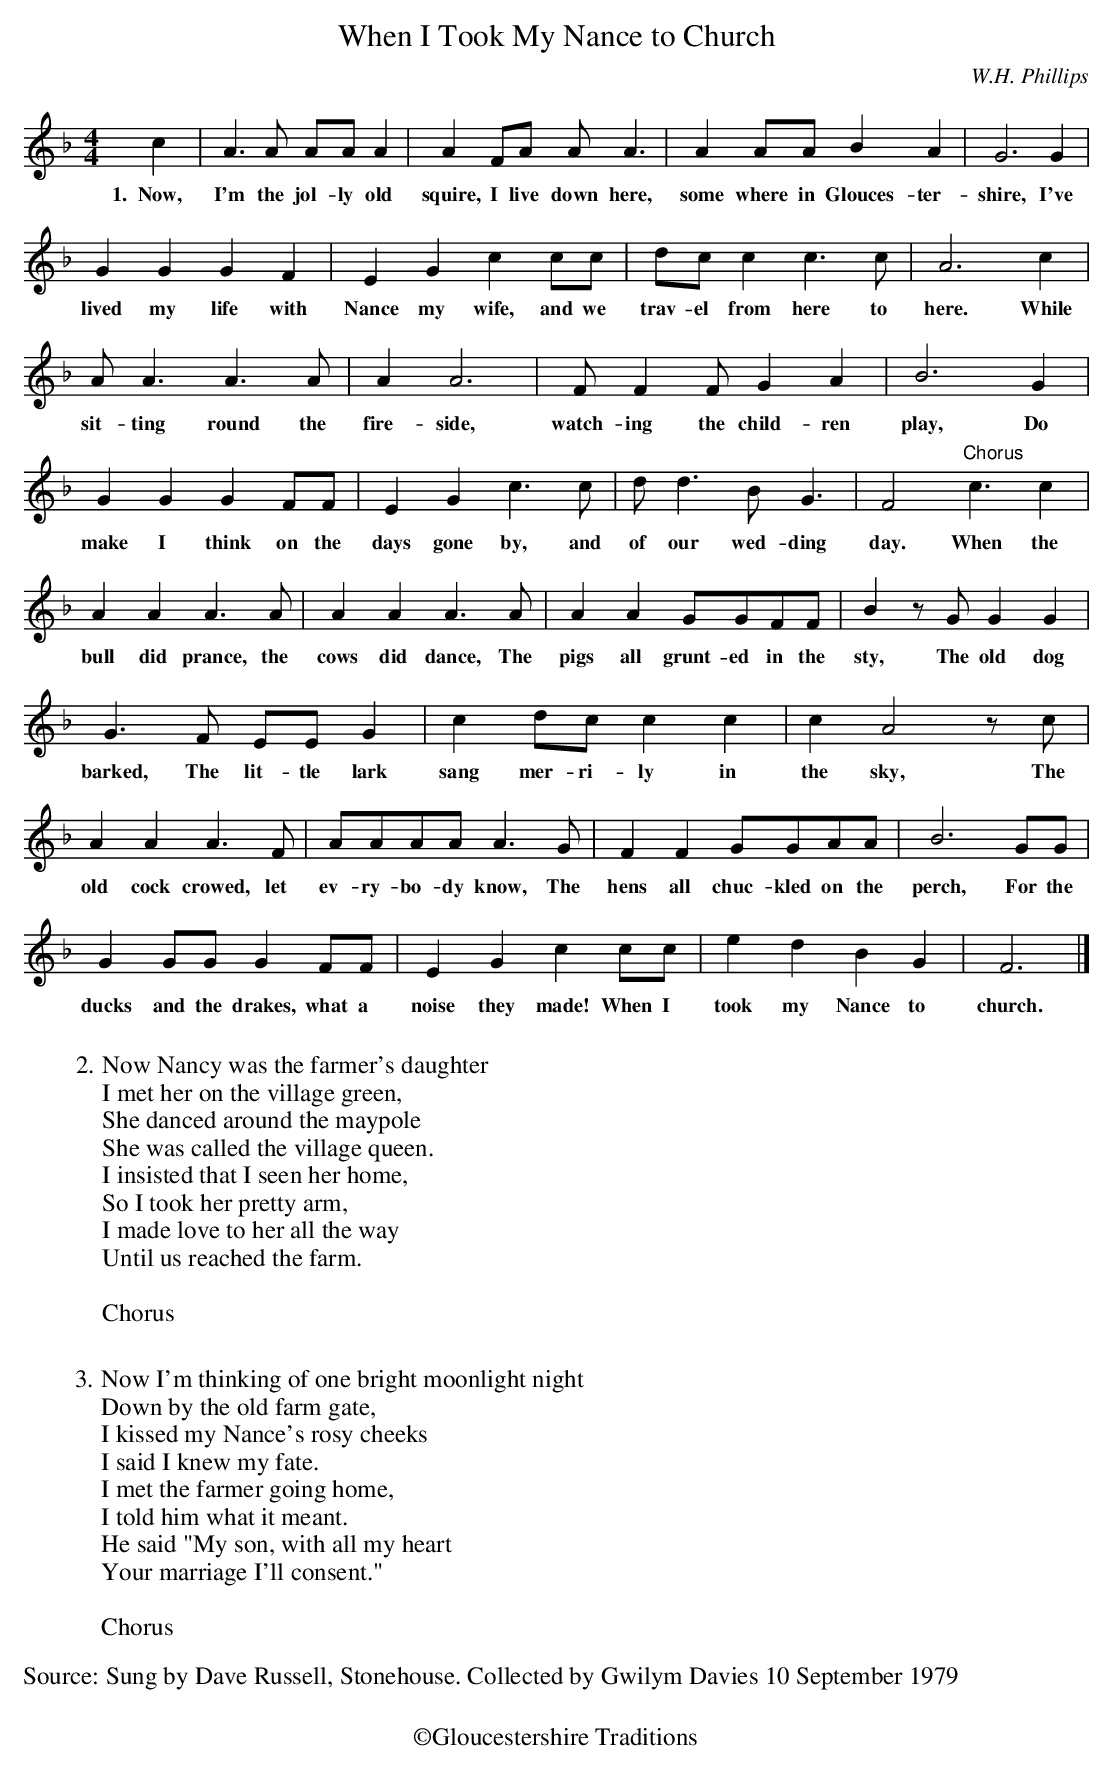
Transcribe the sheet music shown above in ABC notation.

X:1
T:When I Took My Nance to Church
C:W.H. Phillips
M:4/4
L:1/4
K:F
c | A3/2A/2 A/2A/2A |A F/2A/2 A/2A3/2 | A A/2A/2 B A | G3G |
w:1.~~Now, I'm the jol-ly old squire, I live down here, some where in Glouces-ter-shire, I've
GGGF | EGcc/2c/2 | d/2c/2cc3/2c/2 | A3c|
w:lived my life with Nance my wife, and we trav-el from here to here. While
A/2A3/2A3/2A/2| AA3 | F/2FF/2GA | B3G |
w:sit-ting round the  fire-side, watch-ing the child-ren  play, Do
GGGF/2F/2 | EGc3/2c/2 | d/2d3/2B/2G3/2 | F2"Chorus"c3/2c |
w:make  I  think on the days gone by, and of our wed-ding day. When the
AAA3/2A/2 | AAA3/2A/2 | AAG/2G/2F/2F/2 | Bz/2G/2 GG|
w:bull did prance, the cows did dance, The pigs all grunt-ed in the sty, The old dog
G3/2F/2 E/2E/2G | cd/2c/2cc |cA2z/2c/2 |
w:barked, The  lit-tle lark sang mer-ri-ly in the sky, The
AAA3/2F/2 | A/2A/2A/2A/2 A3/2 G/2 | FFG/2G/2A/2A/2 | B3G/2G/2|
w:old cock crowed,  let ev-ry-bo-dy know, The hens all chuc-kled on the perch, For the
GG/2G/2GF/2F/2 | EGcc/2c/2 | edBG | F3 |]
w:ducks and the drakes, what a noise they made! When I took my Nance to church.
W:
W:2.Now Nancy was the farmer's daughter
W:I met her on the village green,
W:She danced around the maypole
W:She was called the village queen.
W:I insisted that I seen her home,
W:So I took her pretty arm,
W:I made love to her all the way
W:Until us reached the farm.
W:
W:Chorus
W:
W:3. Now I'm thinking of one bright moonlight night
W:Down by the old farm gate,
W:I kissed my Nance's rosy cheeks
W:I said I knew my fate.
W:I met the farmer going home,
W:I told him what it meant.
W:He said "My son, with all my heart
W:Your marriage I'll consent."
W:
W:Chorus
W:
